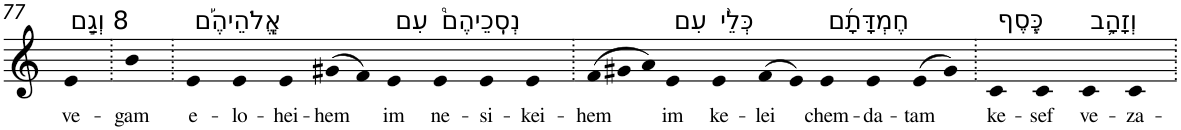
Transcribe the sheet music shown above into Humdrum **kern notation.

**kern	**text
*part1	*part1
*staff1	*staff1
*I"Piano	*
*I'Pno	*
!!LO:PB:g=z
*clefG2	*
*k[]	*
=77	=77
!LO:TX:a:t=8 וְגַ֣ם	!
!	!LO:LY:b
4e	ve-
=78.	=78.
!	!LO:LY:b
4b	-gam
=79.	=79.
!LO:TX:a:t=אֱֽלֹהֵיהֶ֡ם	!
!	!LO:LY:b
4e	e-
!	!LO:LY:b
4e	-lo-
!	!LO:LY:b
4e	-hei-
!	!LO:LY:b
(>8g#X	-hem
8f)	.
!LO:TX:a:t=עִם	!
!	!LO:LY:b
4e	im
!LO:TX:a:t=נְסִֽכֵיהֶם֩	!
!	!LO:LY:b
4e	ne-
!	!LO:LY:b
4e	-si-
!	!LO:LY:b
4e	-kei-
=80.	=80.
*Xtuplet	*
!	!LO:LY:b
(>12f	-hem
12g#X	.
12a)	.
!LO:TX:a:t=עִם	!
!	!LO:LY:b
4e	im
!LO:TX:a:t=כְּלֵ֨י	!
!	!LO:LY:b
4e	ke-
!	!LO:LY:b
(>8f	-lei
8e)	.
!LO:TX:a:t=חֶמְדָּתָ֜ם	!
!	!LO:LY:b
4e	chem-
!	!LO:LY:b
4e	-da-
!	!LO:LY:b
(>8e	-tam
8g#)	.
=81.	=81.
!LO:TX:a:t=כֶּ֧סֶף	!
!	!LO:LY:b
4c	ke-
!	!LO:LY:b
4c	-sef
!LO:TX:a:t=וְזָהָ֛ב	!
!	!LO:LY:b
4c	ve-
!	!LO:LY:b
4c	-za-
=.	=.
*-	*-
